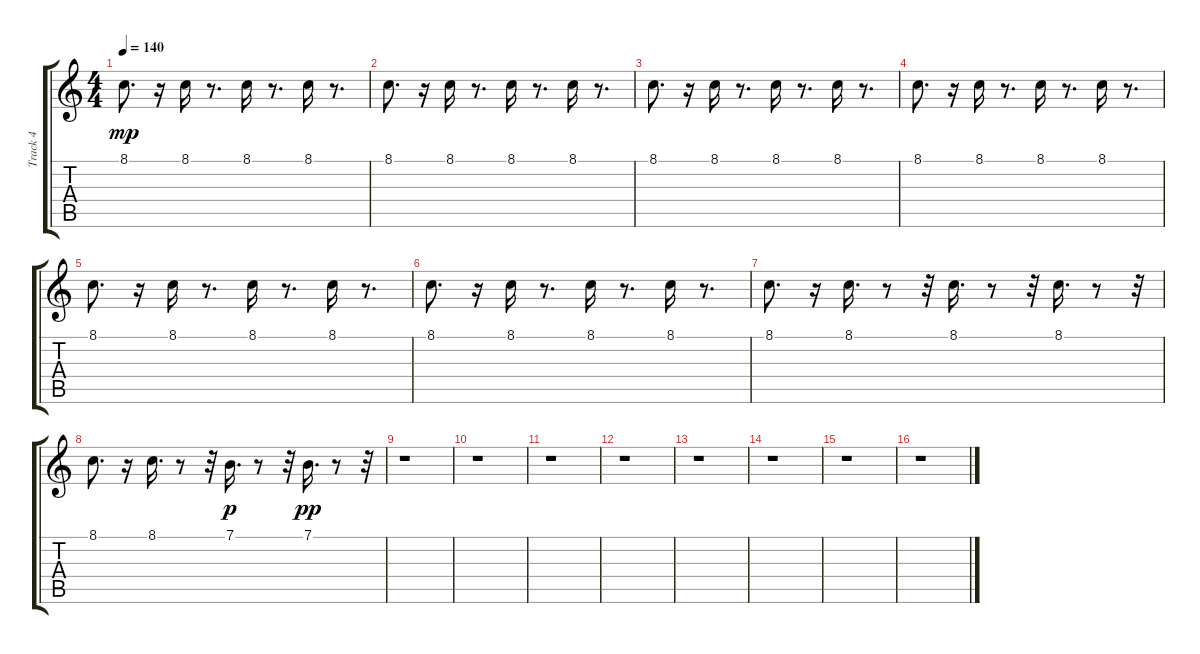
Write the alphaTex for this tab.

\track ("Track 4" "Track 4") {instrument viola}
\staff {score tabs}
\tuning (E4 B3 G3 D3 A2 E2) {hide}
\ts (4 4)
\tempo 140
\clef g2
\ks c
8.1.8{d dy mp} r.16 8.1.16 r.8{d} 8.1.16 r.8{d} 8.1.16 r.8{d} |
8.1.8{d} r.16 8.1.16 r.8{d} 8.1.16 r.8{d} 8.1.16 r.8{d} |
8.1.8{d} r.16 8.1.16 r.8{d} 8.1.16 r.8{d} 8.1.16 r.8{d} |
8.1.8{d} r.16 8.1.16 r.8{d} 8.1.16 r.8{d} 8.1.16 r.8{d} |
8.1.8{d} r.16 8.1.16 r.8{d} 8.1.16 r.8{d} 8.1.16 r.8{d} |
8.1.8{d} r.16 8.1.16 r.8{d} 8.1.16 r.8{d} 8.1.16 r.8{d} |
8.1.8{d} r.16 8.1.16{d} r.8 r.32 8.1.16{d} r.8 r.32 8.1.16{d} r.8 r.32 |
8.1.8{d} r.16 8.1.16{d} r.8 r.32 7.1.16{d dy p} r.8 r.32 7.1.16{d dy pp} r.8 r.32 |
r.1 |
r.1 |
r.1 |
r.1 |
r.1 |
r.1 |
r.1 |
r.1
